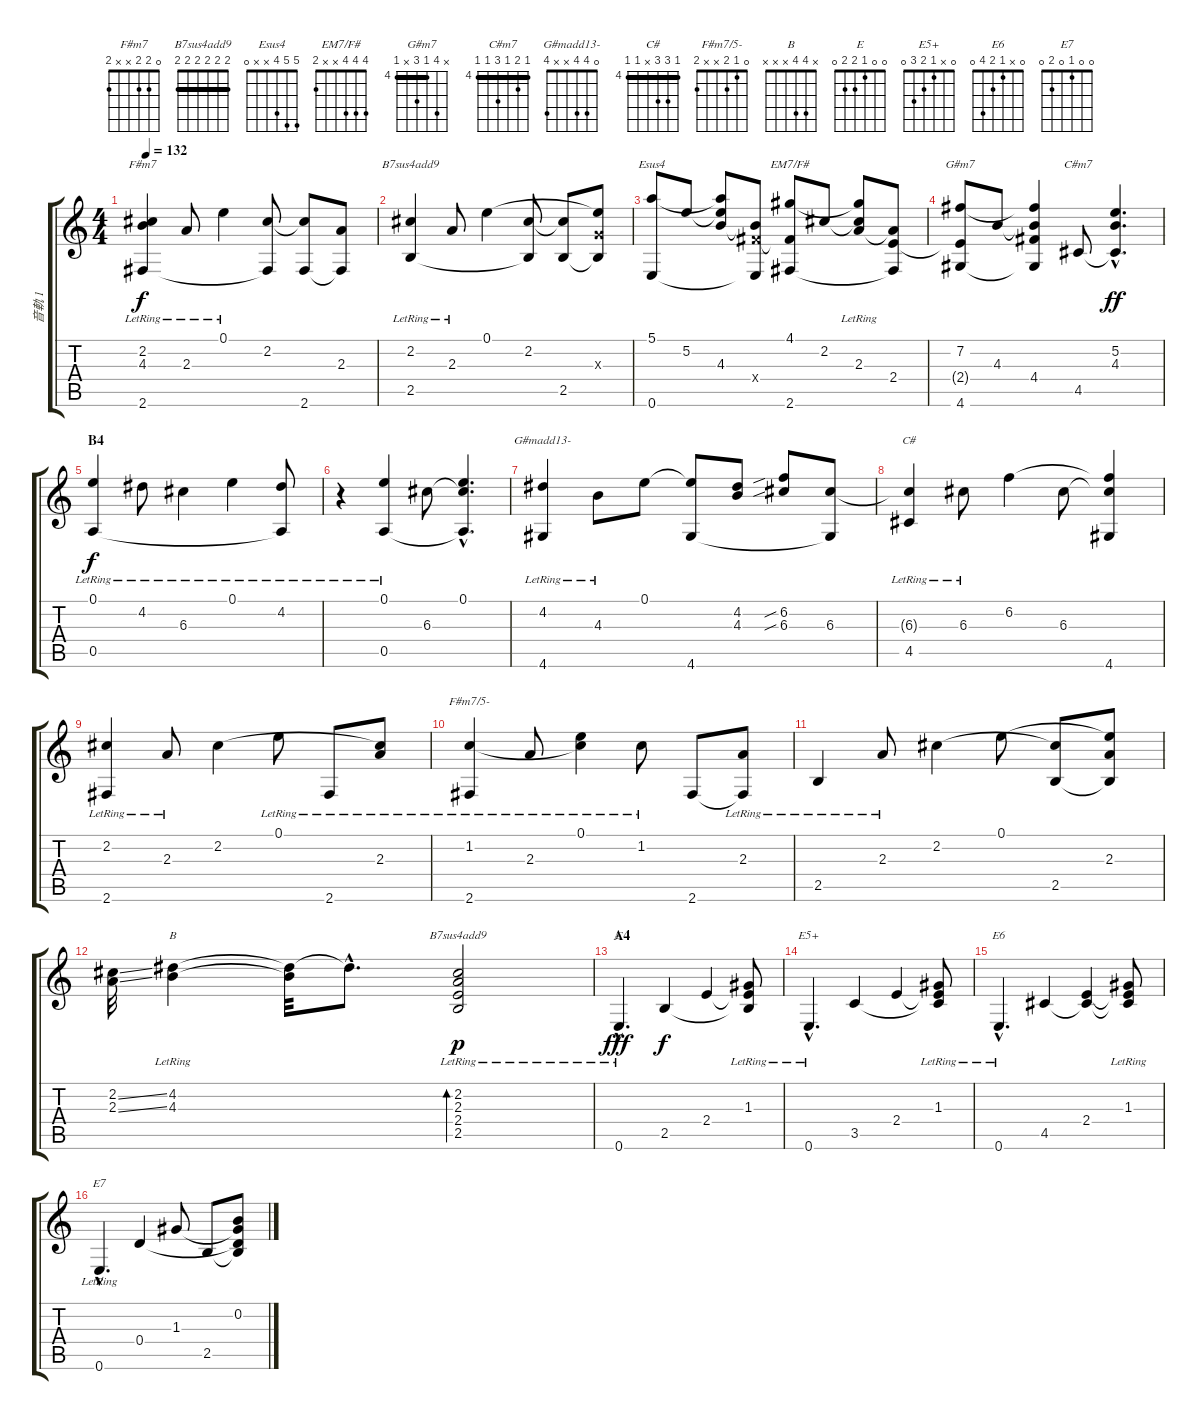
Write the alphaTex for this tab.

\track ("音軌 1" "音軌 1") {instrument acousticguitarsteel}
\staff {score tabs}
\tuning (E4 B3 G3 D3 A2 E2) {hide}
\chord ("F#m7" 0 2 2 x x 2)
\chord ("B7sus4add9" 0 2 2 x 2 x)
\chord ("Esus4" 5 5 4 x x 0)
\chord ("EM7/F#" 4 4 4 x x 2)
\chord ("G#m7" x 7 4 6 x 4) {firstfret 4 barre 4}
\chord ("C#m7" 4 5 4 6 4 4) {firstfret 4 barre 4}
\chord ("G#madd13-" 0 4 4 x x 4)
\chord ("C#" 4 6 6 x 4 4) {firstfret 4 barre 4}
\chord ("F#m7/5-" 0 1 2 x x 2)
\chord ("B" x 4 4 x x x)
\chord ("B7sus4add9" 2 2 2 2 2 2) {barre 2}
\chord ("E" 0 0 1 2 2 0)
\chord ("E5+" 0 x 1 2 3 0)
\chord ("E6" 0 x 1 2 4 0)
\chord ("E7" 0 0 1 0 2 0)
\ts (4 4)
\tempo 132
\clef g2
\ks c
(2.2{lr} 4.3{t} 2.6{lr}).4{ch "F#m7" dy f} 2.3{lr}.8 0.1{lr}.4 (2.2 2.6{t}).8 (2.2{t} 2.6).8 (2.3 2.6{t}).8 |
(2.2{lr} 2.5{lr}).4{ch "B7sus4add9"} 2.3{lr}.8 0.1.4 (2.2 2.5{t}).8 (2.2{t} 2.5).8 (0.1{t} 0.3{x} 2.5{t}).8 |
(5.1 0.6).8{ch "Esus4"} 5.2.8 (5.1{t} 5.2{t} 4.3).8 (4.3{t} 4.4{x} 0.6{t}).8 (4.1 4.4{t} 2.6).8{ch "EM7/F#"} 2.2.8 (4.1{t} 2.2{t} 2.3{lr}).8 (2.3{t} 2.4 2.6{t}).8 |
(7.2 2.4{t} 4.6).8{ch "G#m7"} 4.3.8 (7.2{t} 4.3{t} 4.4 4.6{t}).4 4.5.8{ch "C#m7"} (5.2{hac} 4.3{hac} 4.5{hac t}).4{d dy ff} |
\section ("" "B4")
(0.1{lr} 0.5).4{dy f} 4.2{lr}.8 6.3{lr}.4 0.1{lr}.4 (4.2{lr} 0.5{t}).8 |
r.4 (0.1{lr} 0.5).4 6.3.8 (0.1{hac} 6.3{hac t} 0.5{hac t}).4{d} |
(4.2{lr} 4.6{lr}).4{ch "G#madd13-"} 4.3{lr}.8 0.1.8 (0.1{t} 4.6).8 (4.2 4.3).8 (6.2{sib} 6.3{sib}).8 (6.3 4.6{t}).8 |
(6.3{t} 4.5{lr}).4{ch "C#"} 6.3{lr}.8 6.2.4 6.3.8 (6.2{t} 6.3{t} 4.6).4 |
(2.2 2.6{lr}).4 2.3{lr}.8 2.2.4 0.1{lr}.8 2.6{lr}.8 (2.2{t} 2.3{lr}).8 |
(1.2 2.6{lr}).4{ch "F#m7/5-"} 2.3{lr}.8 (0.1{lr} 1.2{t}).4 1.2{lr}.8 2.6.8 (2.3{lr} 2.6{t}).8 |
2.5{lr}.4 2.3{lr}.8 2.2.4 0.1.8 (2.2{t} 2.5).8 (0.1{t} 2.3 2.5{t}).8 |
(2.2{ss} 2.3{ss}).32 (4.2{lr} 4.3{lr}).4{ch "B"} (4.2{t} 4.3{t}).32 4.2{hac t}.8{d} (2.2 2.3 2.4{lr} 2.5{lr}).2{bd 120 ch "B7sus4add9" dy p} |
\section ("" "A4")
0.6{hac lr}.4{d ch "E" dy fff} 2.5.4{dy f} 2.4.4 (1.3{lr} 2.4{t} 2.5{t}).8 |
0.6{hac lr}.4{d ch "E5+"} 3.5.4 2.4.4 (1.3{lr} 2.4{t} 3.5{t}).8 |
0.6{hac lr}.4{d ch "E6"} 4.5.4 (2.4 4.5{t}).4 (1.3{lr} 2.4{t} 4.5{t}).8 |
0.6{hac lr}.4{d ch "E7"} 0.4.4 1.3.8 2.5.8 (0.2 1.3{t} 0.4{t} 2.5{t}).8
